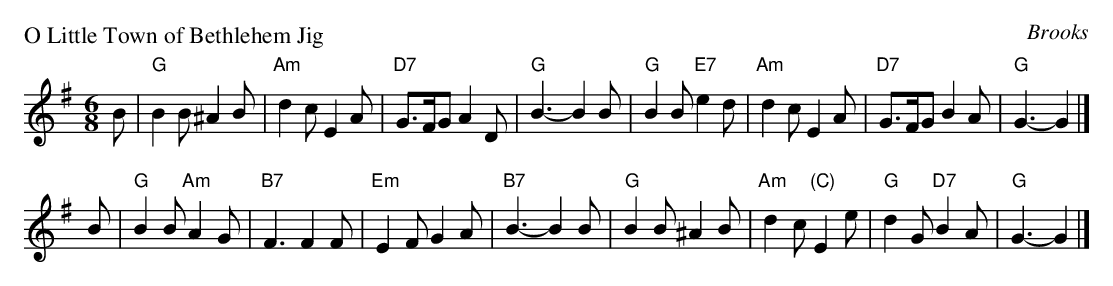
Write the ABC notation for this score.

X:1
P: O Little Town of Bethlehem Jig
C: Brooks
M: 6/8
L: 1/8
K: G
B \
| "G"B2B ^A2B | "Am"d2c E2A | "D7"G>FG A2D  | "G"B3- B2B \
| "G"B2B "E7"e2d | "Am"d2c E2A | "D7"G>FG B2A | "G"G3- G2 |]
B \
| "G"B2B "Am"A2G | "B7"F3 F2F | "Em"E2F G2A | "B7"B3- B2B \
| "G"B2B ^A2B | "Am"d2c "(C)"E2e | "G"d2G "D7"B2A | "G"G3- G2 |]
